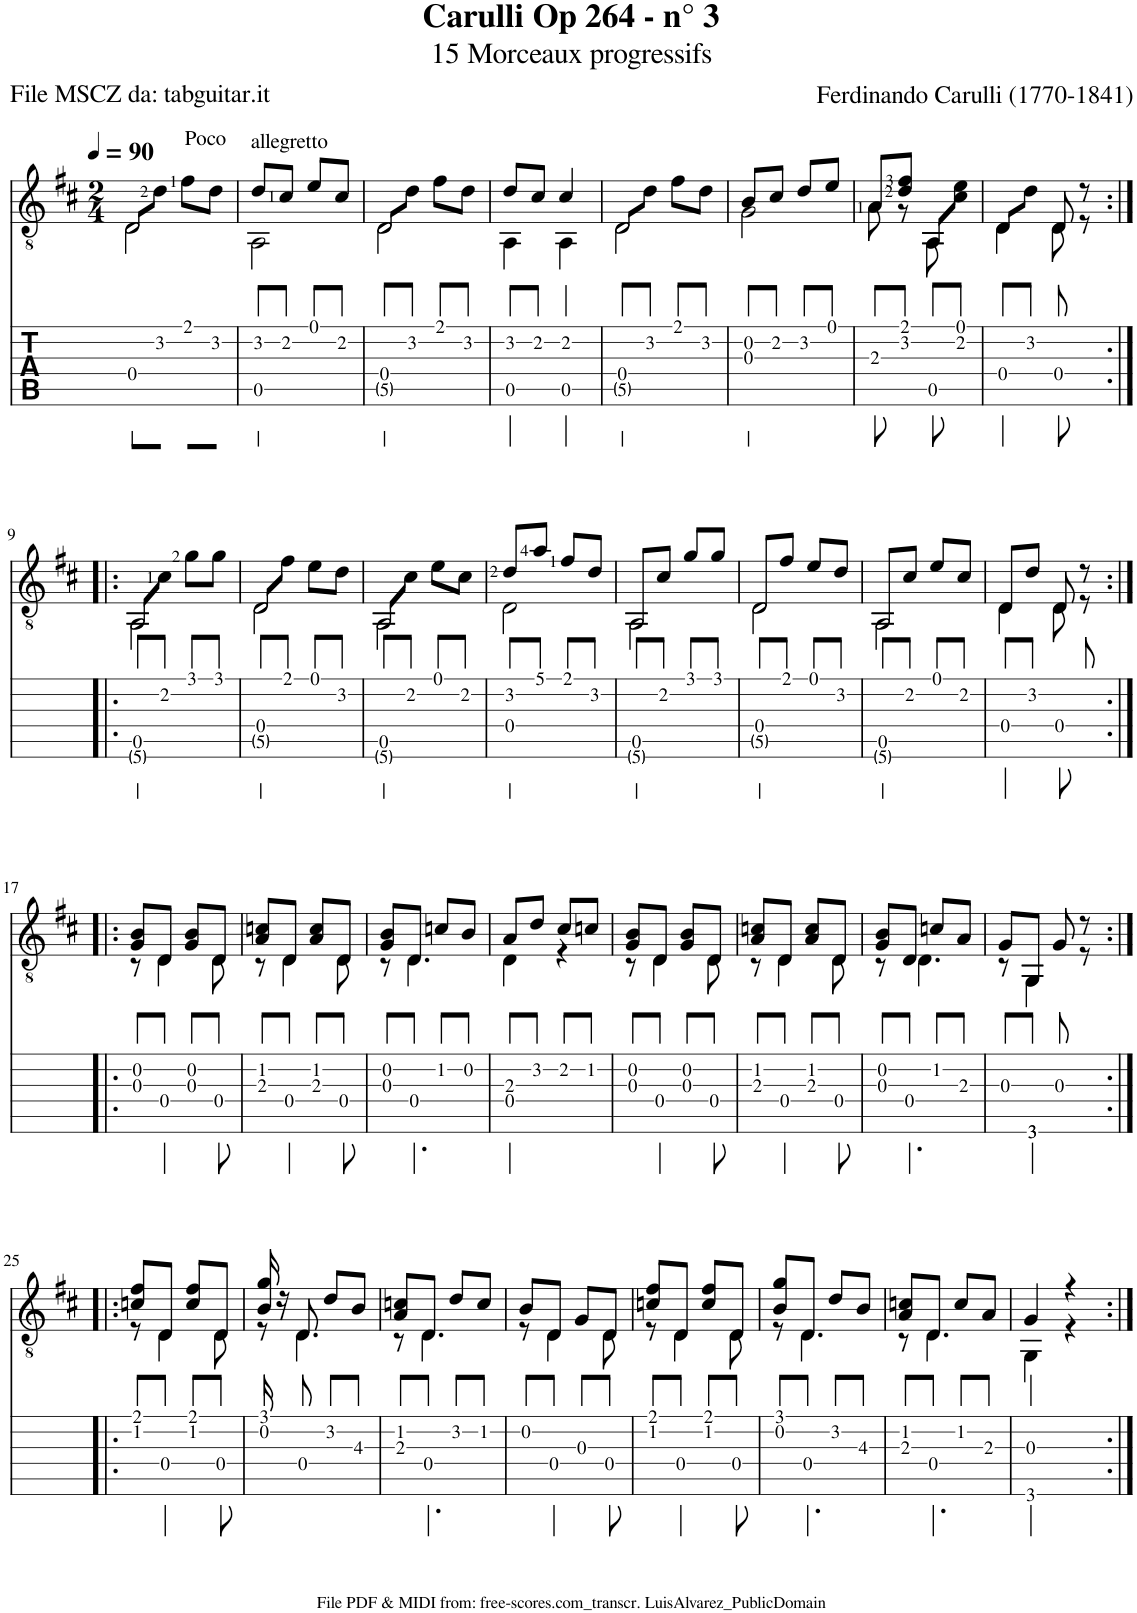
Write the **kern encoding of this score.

**kern	**kern
*part2	*part1
*staff2	*staff1
*I"Chitarra classica (Intavolatura)	*I"Guitar
*stria6	*
*	*clefGv2
*k[f#c#]	*k[f#c#]
*M2/4	*M2/4
*MM90	*MM90
=1	=1
!LO:N:head=open	!LO:N:head=open
*^	*^
8D/L	2D\	8D/L	2D\
8d/J	.	8d\J	.
!	!	!LO:TX:a:t=Poco	!
8f#/L	.	8f#\L	.
8d/J	.	8d\J	.
=2	=2	=2	=2
!	!	!LO:TX:a:t=allegretto	!
8d/L	2AA\	8d/L	2AA\
8c#/J	.	8c#/J	.
8e/L	.	8e/L	.
8c#/J	.	8c#/J	.
=3	=3	=3	=3
!LO:N:head=open	!	!LO:N:head=open	!
8D/L	2D\	8D/L	2D\
8d/J	.	8d\J	.
8f#/L	.	8f#\L	.
8d/J	.	8d\J	.
=4	=4	=4	=4
8d/L	4AA\	8d/L	4AA\
8c#/J	.	8c#/J	.
4c#/	4AA\	4c#/	4AA\
=5	=5	=5	=5
!LO:N:head=open	!	!LO:N:head=open	!
8D/L	2D\	8D/L	2D\
8d/J	.	8d\J	.
8f#/L	.	8f#\L	.
8d/J	.	8d\J	.
=6	=6	=6	=6
8B/L	2G\	8B/L	2G\
8c#/J	.	8c#/J	.
8d/L	.	8d/L	.
8e/J	.	8e/J	.
=7	=7	=7	=7
8A/L	8A\	8A/L	8A\
8d/ 8f#/J	8r	8d/ 8f#/J	8r
8AA/L	8AA\	8AA/L	8AA\
8c#/ 8e/J	8ryy	8c#\ 8e\J	8ryy
=8	=8	=8	=8
8D/L	4D\	8D/L	4D\
8d/J	.	8d\J	.
8D/	8D\	8D/	8D\
8r	8r	8r	8r
!!LO:LB:g=z	!!
=9:|!|:	=9:|!|:	=9:|!|:	=9:|!|:
!LO:N:head=open	!	!LO:N:head=open	!
8AA/L	2AA\	8AA/L	2AA\
8c#/J	.	8c#\J	.
8g/L	.	8g\L	.
8g/J	.	8g\J	.
=10	=10	=10	=10
!LO:N:head=open	!	!LO:N:head=open	!
8D/L	2D\	8D/L	2D\
8f#/J	.	8f#\J	.
8e/L	.	8e\L	.
8d/J	.	8d\J	.
=11	=11	=11	=11
!LO:N:head=open	!	!LO:N:head=open	!
8AA/L	2AA\	8AA/L	2AA\
8c#/J	.	8c#\J	.
8e/L	.	8e\L	.
8c#/J	.	8c#\J	.
=12	=12	=12	=12
8d/L	2D\	8d/L	2D\
8a/J	.	8a/J	.
8f#/L	.	8f#/L	.
8d/J	.	8d/J	.
=13	=13	=13	=13
!LO:N:head=open	!	!LO:N:head=open	!
8AA/L	2AA\	8AA/L	2AA\
8c#/J	.	8c#/J	.
8g/L	.	8g/L	.
8g/J	.	8g/J	.
=14	=14	=14	=14
!LO:N:head=open	!	!LO:N:head=open	!
8D/L	2D\	8D/L	2D\
8f#/J	.	8f#/J	.
8e/L	.	8e/L	.
8d/J	.	8d/J	.
=15	=15	=15	=15
!LO:N:head=open	!	!LO:N:head=open	!
8AA/L	2AA\	8AA/L	2AA\
8c#/J	.	8c#/J	.
8e/L	.	8e/L	.
8c#/J	.	8c#/J	.
=16	=16	=16	=16
8D/L	4D\	8D/L	4D\
8d/J	.	8d/J	.
8D/	8D\	8D/	8D\
8r	8r	8r	8r
!!LO:LB:g=z	!!
=17:|!|:	=17:|!|:	=17:|!|:	=17:|!|:
8G/ 8B/L	8r	8G/ 8B/L	8r
8D/J	4D\	8D/J	4D\
8G/ 8B/L	.	8G/ 8B/L	.
8D/J	8D\	8D/J	8D\
=18	=18	=18	=18
8A/ 8cn/L	8r	8A/ 8cn/L	8r
8D/J	4D\	8D/J	4D\
8A/ 8c/L	.	8A/ 8c/L	.
8D/J	8D\	8D/J	8D\
=19	=19	=19	=19
8G/ 8B/L	8r	8G/ 8B/L	8r
8D/J	4.D\	8D/J	4.D\
8cn/L	.	8cn/L	.
8B/J	.	8B/J	.
=20	=20	=20	=20
8A/L	4D\	8A/L	4D\
8d/J	.	8d/J	.
8c#/L	4r	8c#/L	4r
8cn/J	.	8cn/J	.
=21	=21	=21	=21
8G/ 8B/L	8r	8G/ 8B/L	8r
8D/J	4D\	8D/J	4D\
8G/ 8B/L	.	8G/ 8B/L	.
8D/J	8D\	8D/J	8D\
=22	=22	=22	=22
8A/ 8cn/L	8r	8A/ 8cn/L	8r
8D/J	4D\	8D/J	4D\
8A/ 8c/L	.	8A/ 8c/L	.
8D/J	8D\	8D/J	8D\
=23	=23	=23	=23
8G/ 8B/L	8r	8G/ 8B/L	8r
8D/J	4.D\	8D/J	4.D\
8cn/L	.	8cn/L	.
8A/J	.	8A/J	.
=24	=24	=24	=24
8G/L	8r	8G/L	8r
8GG/J	4GG\	8GG/J	4GG\
8G/	.	8G/	.
8r	8r	8r	8r
!!LO:LB:g=z	!!
=25:|!|:	=25:|!|:	=25:|!|:	=25:|!|:
8cn/ 8f#/L	8r	8cn/ 8f#/L	8r
8D/J	4D\	8D/J	4D\
8c/ 8f#/L	.	8c/ 8f#/L	.
8D/J	8D\	8D/J	8D\
=26	=26	=26	=26
16B/ 16g/	8r	16B/ 16g/	8r
16r	.	16r	.
8D/	4.D	8D/	4.D\
8d/L	.	8d/L	.
8B/J	.	8B/J	.
=27	=27	=27	=27
8A/ 8cn/L	8r	8A/ 8cn/L	8r
8D/J	4.D\	8D/J	4.D\
8d/L	.	8d/L	.
8c/J	.	8c/J	.
=28	=28	=28	=28
8B/L	8r	8B/L	8r
8D/J	4D\	8D/J	4D\
8G/L	.	8G/L	.
8D/J	8D\	8D/J	8D\
=29	=29	=29	=29
8cn/ 8f#/L	8r	8cn/ 8f#/L	8r
8D/J	4D\	8D/J	4D\
8c/ 8f#/L	.	8c/ 8f#/L	.
8D/J	8D\	8D/J	8D\
=30	=30	=30	=30
8B/ 8g/L	8r	8B/ 8g/L	8r
8D/J	4.D\	8D/J	4.D\
8d/L	.	8d/L	.
8B/J	.	8B/J	.
=31	=31	=31	=31
8A/ 8cn/L	8r	8A/ 8cn/L	8r
8D/J	4.D\	8D/J	4.D\
8c/L	.	8c/L	.
8A/J	.	8A/J	.
=32	=32	=32	=32
4G/	4GG\	4G/	4GG\
4r	4r	4r	4r
*v	*v	*	*
*	*v	*v
=:|!	=:|!
*-	*-
